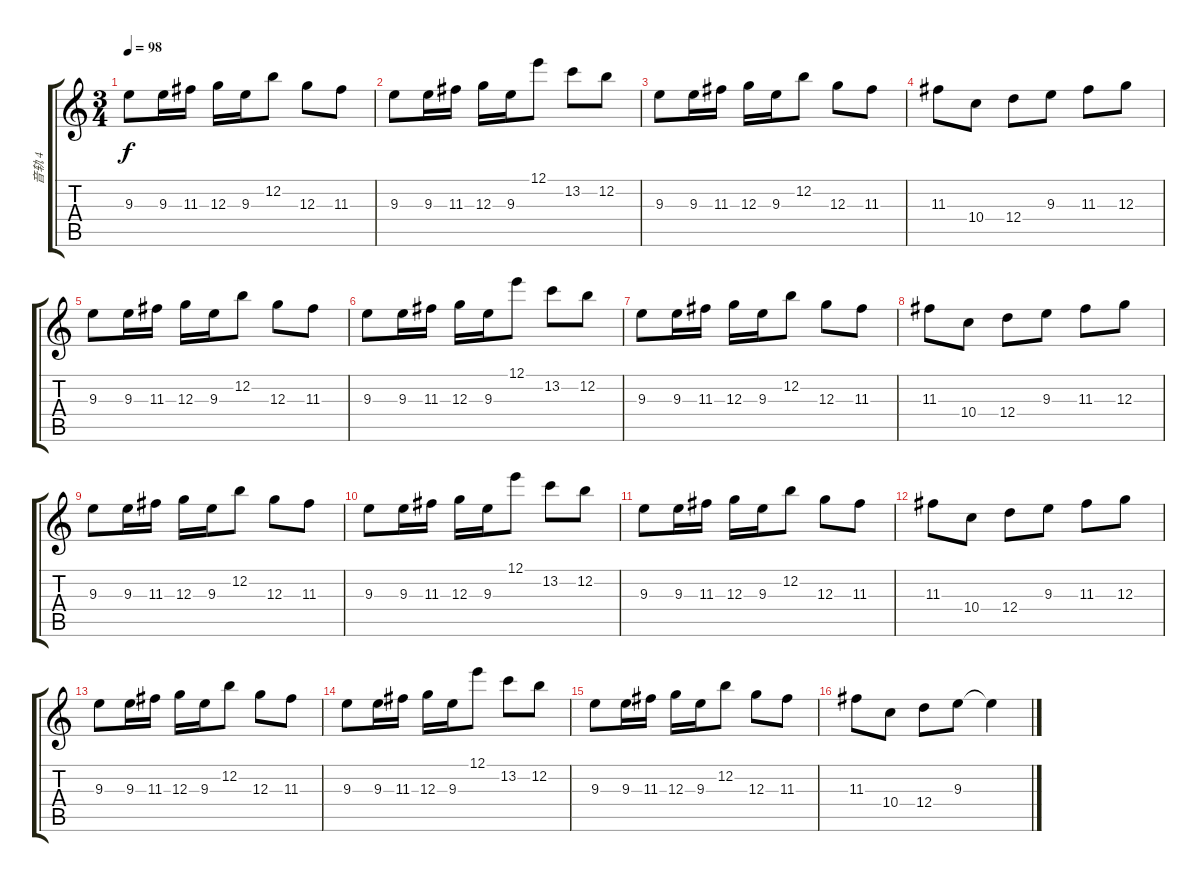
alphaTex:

\track ("音轨 4" "音轨 4") {instrument distortionguitar}
\staff {score tabs}
\tuning (E4 B3 G3 D3 A2 E2) {hide}
\ts (3 4)
\tempo 98
\clef g2
\ks c
9.3.8{dy f} 9.3.16 11.3.16 12.3.16 9.3.16 12.2.8 12.3.8 11.3.8 |
9.3.8 9.3.16 11.3.16 12.3.16 9.3.16 12.1.8 13.2.8 12.2.8 |
9.3.8 9.3.16 11.3.16 12.3.16 9.3.16 12.2.8 12.3.8 11.3.8 |
11.3.8 10.4.8 12.4.8 9.3.8 11.3.8 12.3.8 |
9.3.8 9.3.16 11.3.16 12.3.16 9.3.16 12.2.8 12.3.8 11.3.8 |
9.3.8 9.3.16 11.3.16 12.3.16 9.3.16 12.1.8 13.2.8 12.2.8 |
9.3.8 9.3.16 11.3.16 12.3.16 9.3.16 12.2.8 12.3.8 11.3.8 |
11.3.8 10.4.8 12.4.8 9.3.8 11.3.8 12.3.8 |
9.3.8 9.3.16 11.3.16 12.3.16 9.3.16 12.2.8 12.3.8 11.3.8 |
9.3.8 9.3.16 11.3.16 12.3.16 9.3.16 12.1.8 13.2.8 12.2.8 |
9.3.8 9.3.16 11.3.16 12.3.16 9.3.16 12.2.8 12.3.8 11.3.8 |
11.3.8 10.4.8 12.4.8 9.3.8 11.3.8 12.3.8 |
9.3.8 9.3.16 11.3.16 12.3.16 9.3.16 12.2.8 12.3.8 11.3.8 |
9.3.8 9.3.16 11.3.16 12.3.16 9.3.16 12.1.8 13.2.8 12.2.8 |
9.3.8 9.3.16 11.3.16 12.3.16 9.3.16 12.2.8 12.3.8 11.3.8 |
11.3.8 10.4.8 12.4.8 9.3.8 9.3{t}.4
